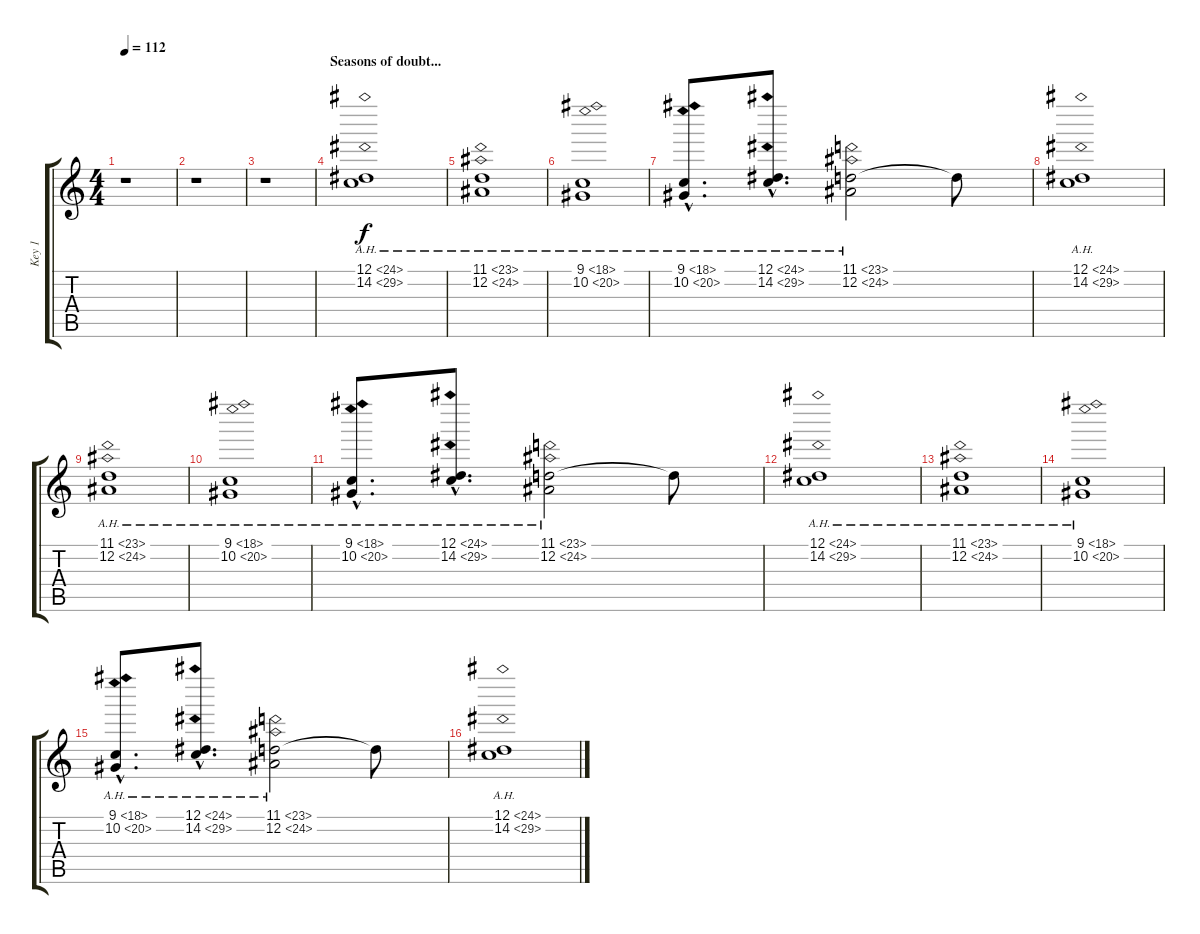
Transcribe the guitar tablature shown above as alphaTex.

\track ("Key 1" "Key 1") {instrument synthstrings1}
\staff {score tabs}
\tuning (Eb4 Bb3 Gb3 Db3 Ab2 Eb2) {hide}
\ts (4 4)
\tempo 112
\clef g2
\ks c
r.1{dy f} |
r.1 |
r.1 |
\section ("" "Seasons of doubt...")
(12.1{ah 12} 14.2{ah 15}).1{volume 6 instrument choiraahs} |
(11.1{ah 12} 12.2{ah 12}).1 |
(9.1{ah 9} 10.2{ah 10}).1 |
(9.1{ah 9 hac} 10.2{ah 10 hac}).8{d} (12.1{ah 12 hac} 14.2{ah 15 hac}).8{d} (11.1{ah 12} 12.2{ah 12}).2 11.1{t}.8 |
(12.1{ah 12} 14.2{ah 15}).1 |
(11.1{ah 12} 12.2{ah 12}).1 |
(9.1{ah 9} 10.2{ah 10}).1 |
(9.1{ah 9 hac} 10.2{ah 10 hac}).8{d} (12.1{ah 12 hac} 14.2{ah 15 hac}).8{d} (11.1{ah 12} 12.2{ah 12}).2 11.1{t}.8 |
(12.1{ah 12} 14.2{ah 15}).1 |
(11.1{ah 12} 12.2{ah 12}).1 |
(9.1{ah 9} 10.2{ah 10}).1 |
(9.1{ah 9 hac} 10.2{ah 10 hac}).8{d} (12.1{ah 12 hac} 14.2{ah 15 hac}).8{d} (11.1{ah 12} 12.2{ah 12}).2 11.1{t}.8 |
(12.1{ah 12} 14.2{ah 15}).1
